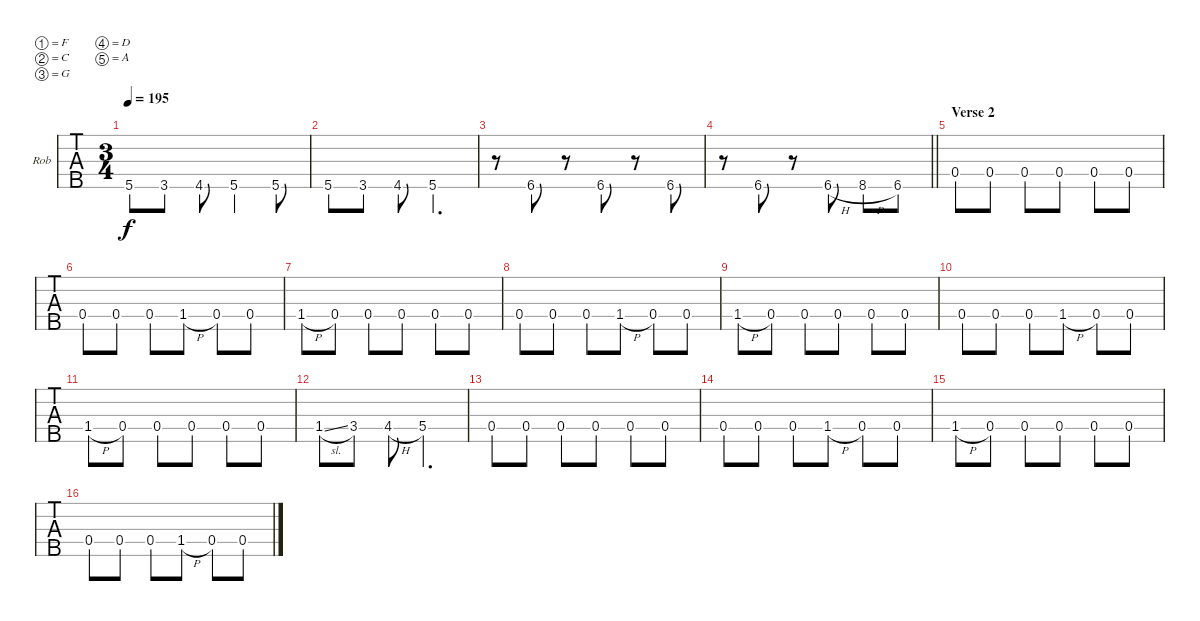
\bracketExtendMode groupsimilarinstruments
\firstSystemTrackNameOrientation horizontal
\otherSystemsTrackNameOrientation horizontal
\track ("Bass" "Rob") {instrument electricbassfinger}
\staff {tabs}
\tuning (F2 C2 G1 D1 A0)
\ts (3 4)
\tempo 195
\clef f4
\ks c
5.5.8{dy f} 3.5.8 4.5.8 5.5.4 5.5.8 |
5.5.8 3.5.8 4.5.8 5.5.4{d} |
r.8 6.5.8 r.8 6.5.8 r.8 6.5.8 |
\barLineRight lightlight
r.8 6.5.8 r.8 6.5{h}.8 8.5{h}.8 6.5.8 |
\section ("" "Verse 2")
0.4.8 0.4.8 0.4.8 0.4.8 0.4.8 0.4.8 |
0.4.8 0.4.8 0.4.8 1.4{h}.8 0.4.8 0.4.8 |
1.4{h}.8 0.4.8 0.4.8 0.4.8 0.4.8 0.4.8 |
0.4.8 0.4.8 0.4.8 1.4{h}.8 0.4.8 0.4.8 |
1.4{h}.8 0.4.8 0.4.8 0.4.8 0.4.8 0.4.8 |
0.4.8 0.4.8 0.4.8 1.4{h}.8 0.4.8 0.4.8 |
1.4{h}.8 0.4.8 0.4.8 0.4.8 0.4.8 0.4.8 |
1.4{sl}.8 3.4.8 4.4{h}.8 5.4.4{d} |
0.4.8 0.4.8 0.4.8 0.4.8 0.4.8 0.4.8 |
0.4.8 0.4.8 0.4.8 1.4{h}.8 0.4.8 0.4.8 |
1.4{h}.8 0.4.8 0.4.8 0.4.8 0.4.8 0.4.8 |
0.4.8 0.4.8 0.4.8 1.4{h}.8 0.4.8 0.4.8
